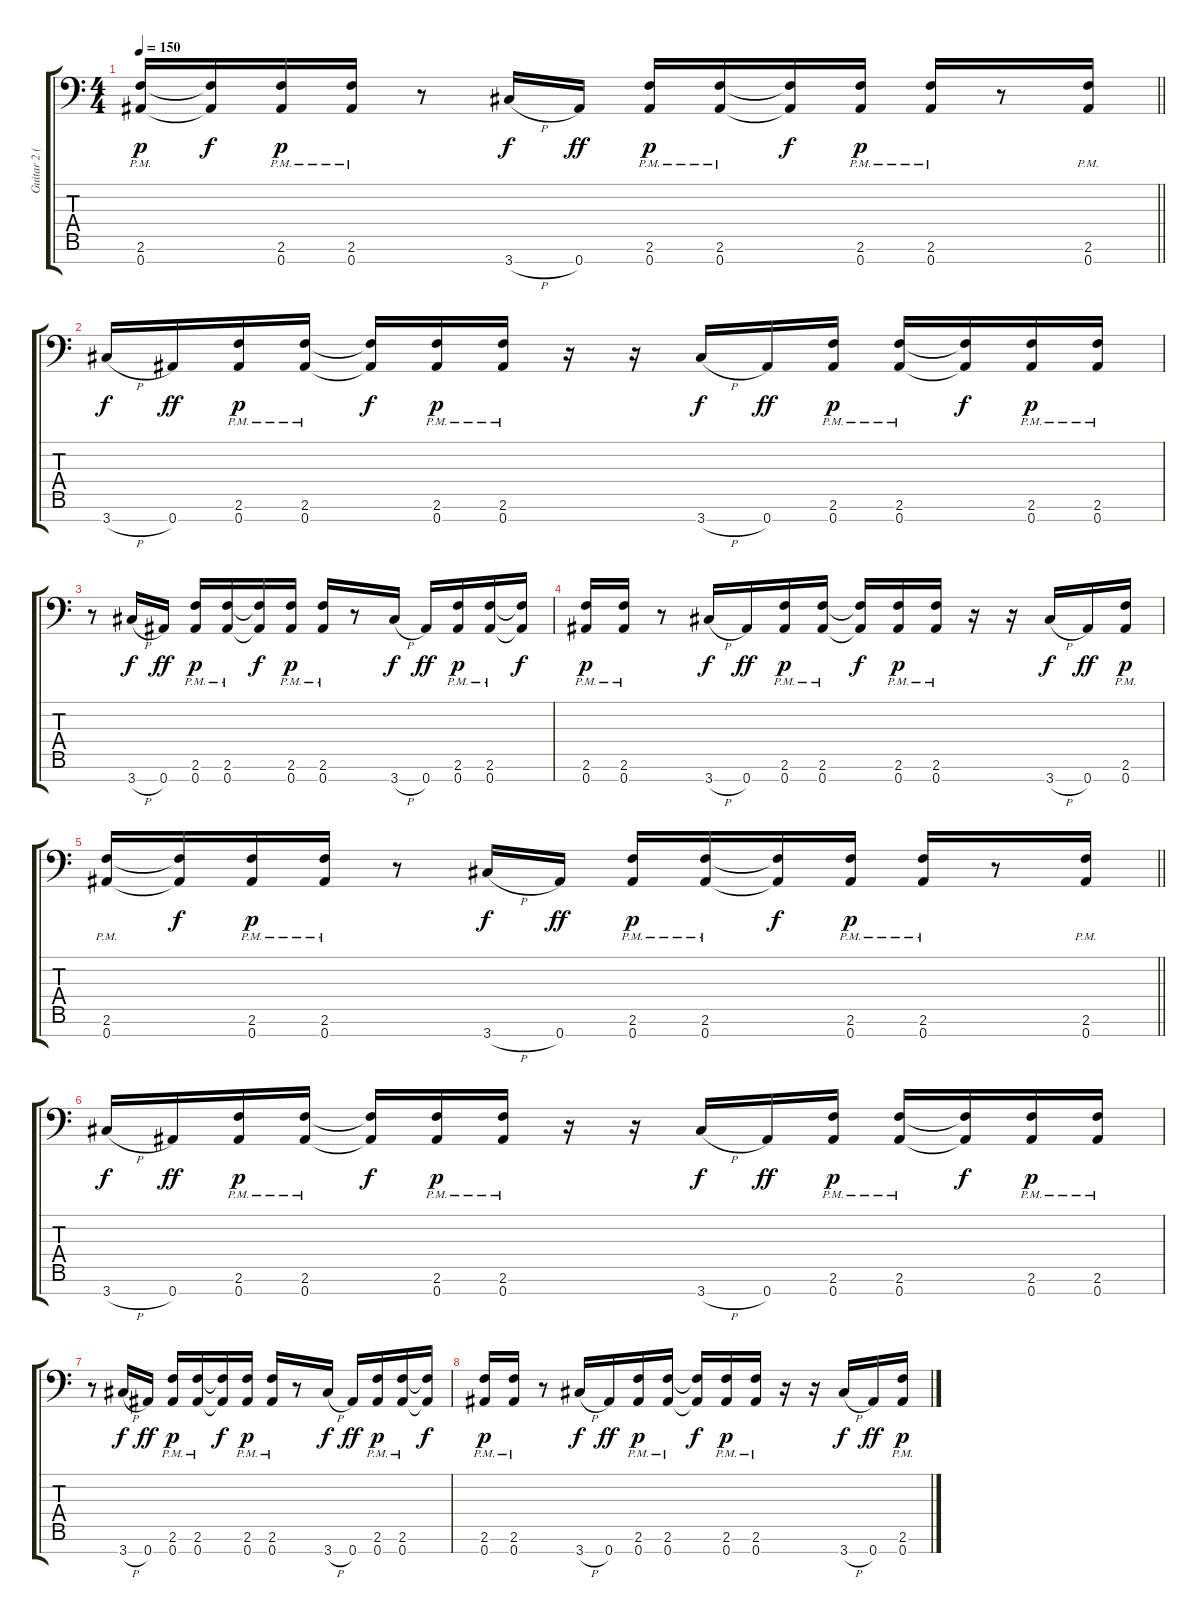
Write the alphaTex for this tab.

\track ("Guitar 2 (Marten Hagstrom)" "Guitar 2 (") {instrument overdrivenguitar}
\staff {score tabs}
\tuning (Eb4 Bb3 Gb3 Db3 Ab2 Eb2 Bb1) {hide}
\ts (4 4)
\tempo 150
\clef f4
\barLineRight lightlight
\ks c
(2.6{pm} 0.7{pm}).16{dy p} (2.6{t} 0.7{t}).16{dy f} (2.6{pm} 0.7{pm}).16{dy p} (2.6{pm} 0.7{pm}).16 r.8 3.7{h}.16{dy f} 0.7.16{dy ff} (2.6{pm} 0.7{pm}).16{dy p} (2.6{pm} 0.7{pm}).16 (2.6{t} 0.7{t}).16{dy f} (2.6{pm} 0.7{pm}).16{dy p} (2.6{pm} 0.7{pm}).16 r.8 (2.6{pm} 0.7{pm}).16 |
3.7{h}.16{dy f volume 6} 0.7.16{dy ff} (2.6{pm} 0.7{pm}).16{dy p} (2.6{pm} 0.7{pm}).16 (2.6{t} 0.7{t}).16{dy f} (2.6{pm} 0.7{pm}).16{dy p} (2.6{pm} 0.7{pm}).16 r.16 r.16 3.7{h}.16{dy f} 0.7.16{dy ff} (2.6{pm} 0.7{pm}).16{dy p} (2.6{pm} 0.7{pm}).16 (2.6{t} 0.7{t}).16{dy f} (2.6{pm} 0.7{pm}).16{dy p} (2.6{pm} 0.7{pm}).16 |
r.8 3.7{h}.16{dy f} 0.7.16{dy ff} (2.6{pm} 0.7{pm}).16{dy p} (2.6{pm} 0.7{pm}).16 (2.6{t} 0.7{t}).16{dy f} (2.6{pm} 0.7{pm}).16{dy p} (2.6{pm} 0.7{pm}).16 r.8 3.7{h}.16{dy f} 0.7.16{dy ff} (2.6{pm} 0.7{pm}).16{dy p} (2.6{pm} 0.7{pm}).16 (2.6{t} 0.7{t}).16{dy f} |
(2.6{pm} 0.7{pm}).16{dy p} (2.6{pm} 0.7{pm}).16 r.8 3.7{h}.16{dy f} 0.7.16{dy ff} (2.6{pm} 0.7{pm}).16{dy p} (2.6{pm} 0.7{pm}).16 (2.6{t} 0.7{t}).16{dy f} (2.6{pm} 0.7{pm}).16{dy p} (2.6{pm} 0.7{pm}).16 r.16 r.16 3.7{h}.16{dy f} 0.7.16{dy ff} (2.6{pm} 0.7{pm}).16{dy p} |
\barLineRight lightlight
(2.6{pm} 0.7{pm}).16 (2.6{t} 0.7{t}).16{dy f} (2.6{pm} 0.7{pm}).16{dy p} (2.6{pm} 0.7{pm}).16 r.8 3.7{h}.16{dy f} 0.7.16{dy ff} (2.6{pm} 0.7{pm}).16{dy p} (2.6{pm} 0.7{pm}).16 (2.6{t} 0.7{t}).16{dy f} (2.6{pm} 0.7{pm}).16{dy p} (2.6{pm} 0.7{pm}).16 r.8 (2.6{pm} 0.7{pm}).16 |
3.7{h}.16{dy f volume 0} 0.7.16{dy ff} (2.6{pm} 0.7{pm}).16{dy p} (2.6{pm} 0.7{pm}).16 (2.6{t} 0.7{t}).16{dy f} (2.6{pm} 0.7{pm}).16{dy p} (2.6{pm} 0.7{pm}).16 r.16 r.16 3.7{h}.16{dy f} 0.7.16{dy ff} (2.6{pm} 0.7{pm}).16{dy p} (2.6{pm} 0.7{pm}).16 (2.6{t} 0.7{t}).16{dy f} (2.6{pm} 0.7{pm}).16{dy p} (2.6{pm} 0.7{pm}).16 |
r.8 3.7{h}.16{dy f} 0.7.16{dy ff} (2.6{pm} 0.7{pm}).16{dy p} (2.6{pm} 0.7{pm}).16 (2.6{t} 0.7{t}).16{dy f} (2.6{pm} 0.7{pm}).16{dy p} (2.6{pm} 0.7{pm}).16 r.8 3.7{h}.16{dy f} 0.7.16{dy ff} (2.6{pm} 0.7{pm}).16{dy p} (2.6{pm} 0.7{pm}).16 (2.6{t} 0.7{t}).16{dy f} |
(2.6{pm} 0.7{pm}).16{dy p} (2.6{pm} 0.7{pm}).16 r.8 3.7{h}.16{dy f} 0.7.16{dy ff} (2.6{pm} 0.7{pm}).16{dy p} (2.6{pm} 0.7{pm}).16 (2.6{t} 0.7{t}).16{dy f} (2.6{pm} 0.7{pm}).16{dy p} (2.6{pm} 0.7{pm}).16 r.16 r.16 3.7{h}.16{dy f} 0.7.16{dy ff} (2.6{pm} 0.7{pm}).16{dy p}
